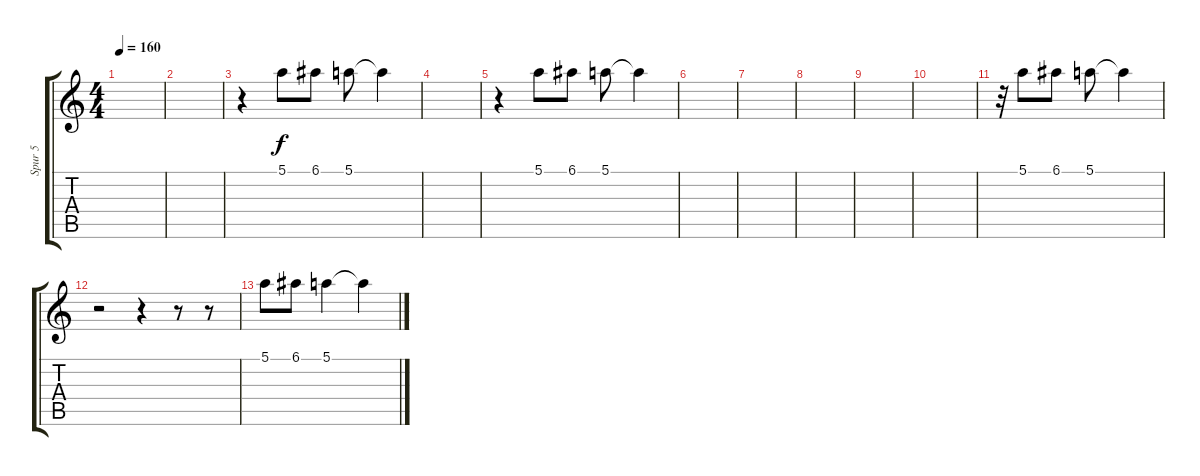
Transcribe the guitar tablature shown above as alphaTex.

\track ("Spur 5" "Spur 5") {instrument electricguitarclean}
\staff {score tabs}
\tuning (E4 B3 G3 D3 A2 E2) {hide}
\ts (4 4)
\tempo 160
\clef g2
\ks c
|
|
r.4 5.1.8 6.1.8 5.1.8 5.1{t}.4 |
|
r.4 5.1.8 6.1.8 5.1.8 5.1{t}.4 |
|
|
|
|
|
r.32 5.1.8 6.1.8 5.1.8 5.1{t}.4 |
r.2 r.4 r.8 r.8 |
5.1.8 6.1.8 5.1.4 5.1{t}.4
